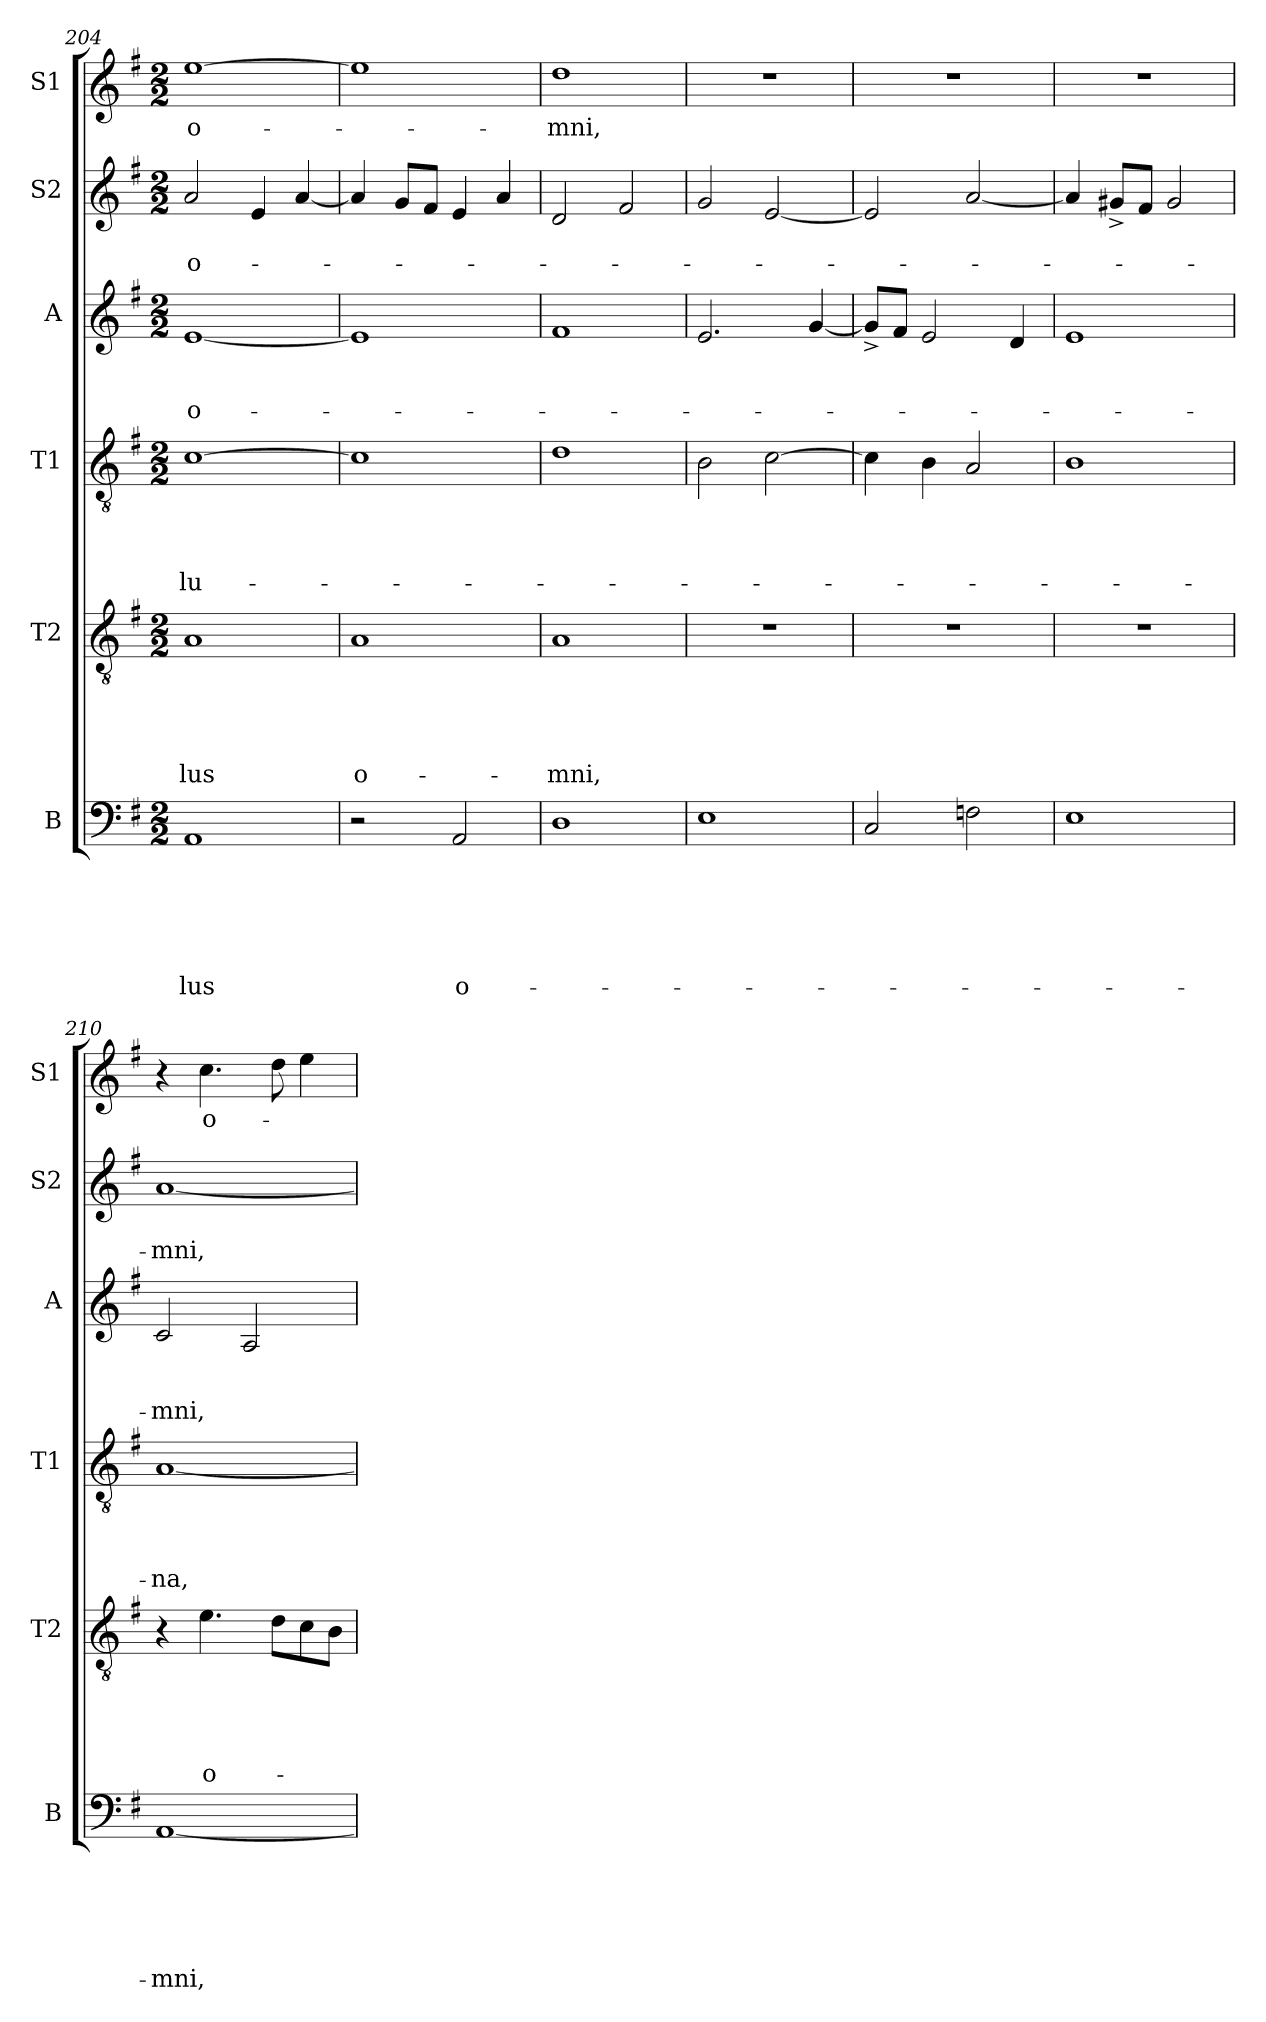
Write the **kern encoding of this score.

**kern	**text	**text	**text	**text	**text	**text	**kern	**text	**text	**text	**text	**text	**kern	**text	**text	**text	**text	**kern	**text	**text	**text	**kern	**text	**text	**kern	**text
*part6	*part6	*part6	*part6	*part6	*part6	*part6	*part5	*part5	*part5	*part5	*part5	*part5	*part4	*part4	*part4	*part4	*part4	*part3	*part3	*part3	*part3	*part2	*part2	*part2	*part1	*part1
*staff6	*staff6	*staff6	*staff6	*staff6	*staff6	*staff6	*staff5	*staff5	*staff5	*staff5	*staff5	*staff5	*staff4	*staff4	*staff4	*staff4	*staff4	*staff3	*staff3	*staff3	*staff3	*staff2	*staff2	*staff2	*staff1	*staff1
*I"B	*	*	*	*	*	*	*I"T2	*	*	*	*	*	*I"T1	*	*	*	*	*I"A	*	*	*	*I"S2	*	*	*I"S1	*
*I'B	*	*	*	*	*	*	*I'T2	*	*	*	*	*	*I'T1	*	*	*	*	*I'A	*	*	*	*I'S2	*	*	*I'S1	*
*clefF4	*	*	*	*	*	*	*clefGv2	*	*	*	*	*	*clefGv2	*	*	*	*	*clefG2	*	*	*	*clefG2	*	*	*clefG2	*
*k[f#]	*	*	*	*	*	*	*k[f#]	*	*	*	*	*	*k[f#]	*	*	*	*	*k[f#]	*	*	*	*k[f#]	*	*	*k[f#]	*
*G:	*	*	*	*	*	*	*G:	*	*	*	*	*	*G:	*	*	*	*	*G:	*	*	*	*G:	*	*	*G:	*
*M2/2	*	*	*	*	*	*	*M2/2	*	*	*	*	*	*M2/2	*	*	*	*	*M2/2	*	*	*	*M2/2	*	*	*M2/2	*
=204	=204	=204	=204	=204	=204	=204	=204	=204	=204	=204	=204	=204	=204	=204	=204	=204	=204	=204	=204	=204	=204	=204	=204	=204	=204	=204
!	!	!	!	!	!	!LO:LY:b	!	!	!	!	!	!LO:LY:b	!	!	!	!	!LO:LY:b	!	!	!	!LO:LY:b:rj	!	!	!LO:LY:b	!	!LO:LY:b:rj
1AA	.	.	.	.	.	-lus	1A	.	.	.	.	-lus	[>1c	.	.	.	lu-	[<1e	.	.	o-	2a/	.	o-	[>1ee	o-
.	.	.	.	.	.	.	.	.	.	.	.	.	.	.	.	.	.	.	.	.	.	4e/	.	.	.	.
.	.	.	.	.	.	.	.	.	.	.	.	.	.	.	.	.	.	.	.	.	.	[<4a/	.	.	.	.
=205	=205	=205	=205	=205	=205	=205	=205	=205	=205	=205	=205	=205	=205	=205	=205	=205	=205	=205	=205	=205	=205	=205	=205	=205	=205	=205
!	!	!	!	!	!	!	!	!	!	!	!	!LO:LY:b:rj	!	!	!	!	!	!	!	!	!	!	!	!	!	!
2r	.	.	.	.	.	.	1A	.	.	.	.	o-	1c]	.	.	.	.	1e]	.	.	.	4a/]	.	.	1ee]	.
.	.	.	.	.	.	.	.	.	.	.	.	.	.	.	.	.	.	.	.	.	.	8g/L	.	.	.	.
.	.	.	.	.	.	.	.	.	.	.	.	.	.	.	.	.	.	.	.	.	.	8f#/J	.	.	.	.
!	!	!	!	!	!	!LO:LY:b	!	!	!	!	!	!	!	!	!	!	!	!	!	!	!	!	!	!	!	!
2AA/	.	.	.	.	.	o-	.	.	.	.	.	.	.	.	.	.	.	.	.	.	.	4e/	.	.	.	.
.	.	.	.	.	.	.	.	.	.	.	.	.	.	.	.	.	.	.	.	.	.	4a/	.	.	.	.
!!LO:LB:g=z
=206	=206	=206	=206	=206	=206	=206	=206	=206	=206	=206	=206	=206	=206	=206	=206	=206	=206	=206	=206	=206	=206	=206	=206	=206	=206	=206
!	!	!	!	!	!	!	!	!	!	!	!	!LO:LY:b	!	!	!	!	!	!	!	!	!	!	!	!	!	!LO:LY:b
1D	.	.	.	.	.	.	1A	.	.	.	.	-mni,	1d	.	.	.	.	1f#	.	.	.	2d/	.	.	1dd	-mni,
.	.	.	.	.	.	.	.	.	.	.	.	.	.	.	.	.	.	.	.	.	.	2f#/	.	.	.	.
=207	=207	=207	=207	=207	=207	=207	=207	=207	=207	=207	=207	=207	=207	=207	=207	=207	=207	=207	=207	=207	=207	=207	=207	=207	=207	=207
1E	.	.	.	.	.	.	1r	.	.	.	.	.	2B\	.	.	.	.	2.e/	.	.	.	2g/	.	.	1r	.
.	.	.	.	.	.	.	.	.	.	.	.	.	[>2c\	.	.	.	.	.	.	.	.	[<2e/	.	.	.	.
.	.	.	.	.	.	.	.	.	.	.	.	.	.	.	.	.	.	[<4g/	.	.	.	.	.	.	.	.
=208	=208	=208	=208	=208	=208	=208	=208	=208	=208	=208	=208	=208	=208	=208	=208	=208	=208	=208	=208	=208	=208	=208	=208	=208	=208	=208
2C/	.	.	.	.	.	.	1r	.	.	.	.	.	4c\]	.	.	.	.	8g^</L]	.	.	.	2e/]	.	.	1r	.
.	.	.	.	.	.	.	.	.	.	.	.	.	.	.	.	.	.	8f#/J	.	.	.	.	.	.	.	.
.	.	.	.	.	.	.	.	.	.	.	.	.	4B\	.	.	.	.	2e/	.	.	.	.	.	.	.	.
2F\	.	.	.	.	.	.	.	.	.	.	.	.	2A/	.	.	.	.	.	.	.	.	[<2a/	.	.	.	.
.	.	.	.	.	.	.	.	.	.	.	.	.	.	.	.	.	.	4d/	.	.	.	.	.	.	.	.
=209	=209	=209	=209	=209	=209	=209	=209	=209	=209	=209	=209	=209	=209	=209	=209	=209	=209	=209	=209	=209	=209	=209	=209	=209	=209	=209
1E	.	.	.	.	.	.	1r	.	.	.	.	.	1B	.	.	.	.	1e	.	.	.	4a/]	.	.	1r	.
.	.	.	.	.	.	.	.	.	.	.	.	.	.	.	.	.	.	.	.	.	.	8g#^</L	.	.	.	.
.	.	.	.	.	.	.	.	.	.	.	.	.	.	.	.	.	.	.	.	.	.	8f#/J	.	.	.	.
.	.	.	.	.	.	.	.	.	.	.	.	.	.	.	.	.	.	.	.	.	.	2g#/	.	.	.	.
=210	=210	=210	=210	=210	=210	=210	=210	=210	=210	=210	=210	=210	=210	=210	=210	=210	=210	=210	=210	=210	=210	=210	=210	=210	=210	=210
!	!	!	!	!	!	!LO:LY:b	!	!	!	!	!	!	!	!	!	!	!LO:LY:b	!	!	!	!LO:LY:b	!	!	!LO:LY:b	!	!
[<1AA	.	.	.	.	.	-mni,	4r	.	.	.	.	.	[<1A	.	.	.	-na,	2c/	.	.	-mni,	[<1a	.	-mni,	4r	.
!	!	!	!	!	!	!	!	!	!	!	!	!LO:LY:b	!	!	!	!	!	!	!	!	!	!	!	!	!	!LO:LY:b
.	.	.	.	.	.	.	4.e\	.	.	.	.	o-	.	.	.	.	.	.	.	.	.	.	.	.	4.cc\	o-
.	.	.	.	.	.	.	.	.	.	.	.	.	.	.	.	.	.	2A/	.	.	.	.	.	.	.	.
.	.	.	.	.	.	.	8d\L	.	.	.	.	.	.	.	.	.	.	.	.	.	.	.	.	.	8dd\	.
.	.	.	.	.	.	.	8c\	.	.	.	.	.	.	.	.	.	.	.	.	.	.	.	.	.	4ee\	.
.	.	.	.	.	.	.	8B\J	.	.	.	.	.	.	.	.	.	.	.	.	.	.	.	.	.	.	.
=	=	=	=	=	=	=	=	=	=	=	=	=	=	=	=	=	=	=	=	=	=	=	=	=	=	=
*-	*-	*-	*-	*-	*-	*-	*-	*-	*-	*-	*-	*-	*-	*-	*-	*-	*-	*-	*-	*-	*-	*-	*-	*-	*-	*-
